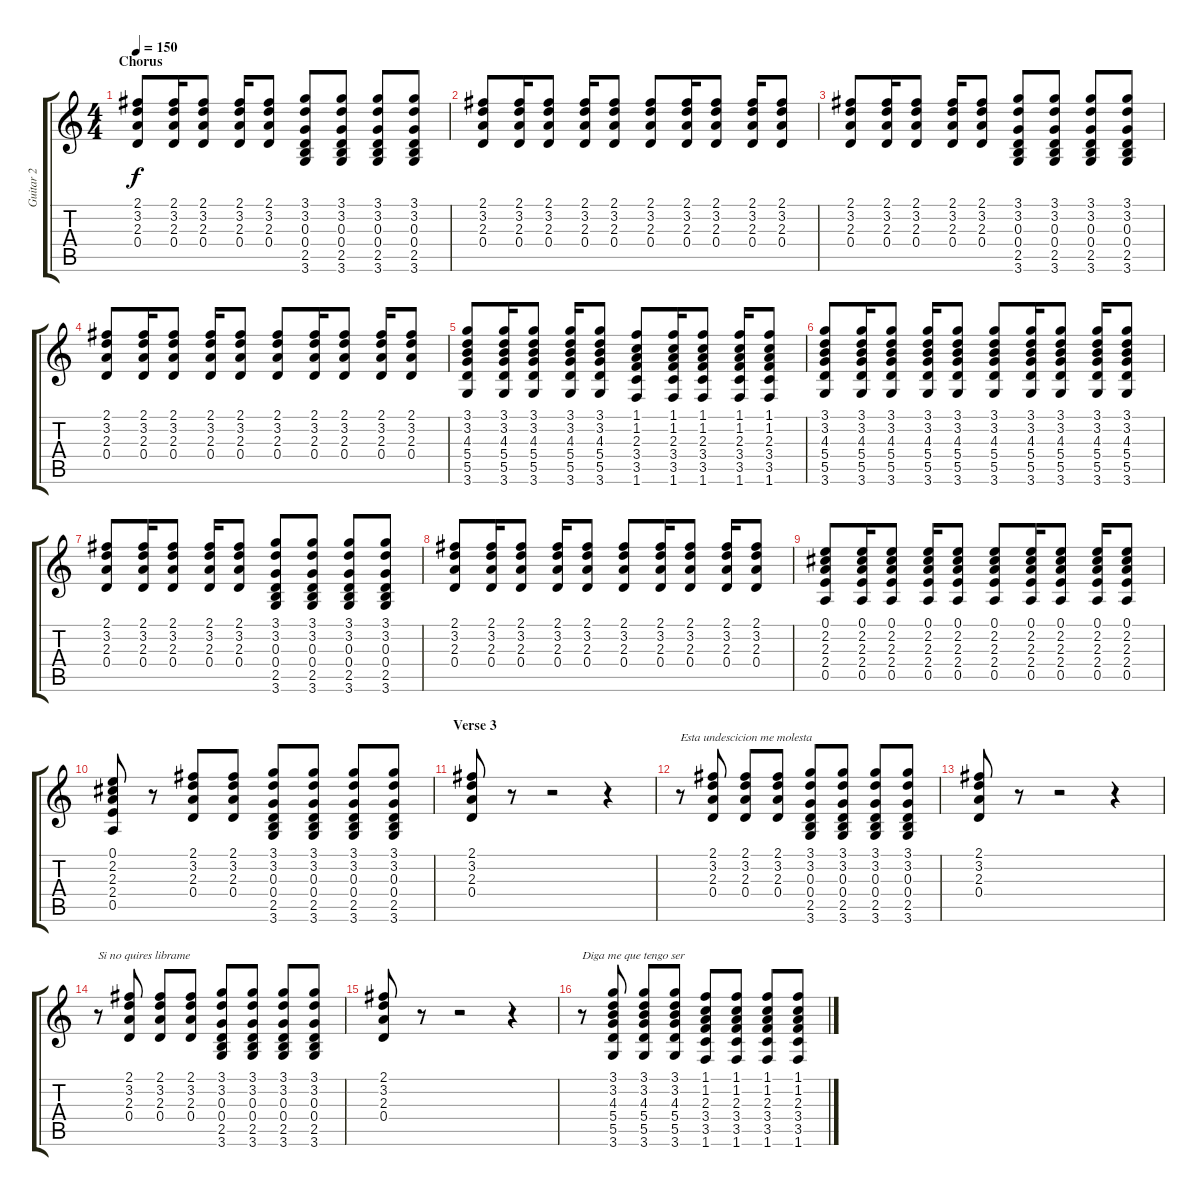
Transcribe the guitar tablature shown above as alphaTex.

\track ("Guitar 2" "Guitar 2") {instrument distortionguitar}
\staff {score tabs}
\tuning (E4 B3 G3 D3 A2 E2) {hide}
\ts (4 4)
\section ("" "Chorus")
\tempo 150
\clef g2
\ks c
(2.1 3.2 2.3 0.4).8{dy f} (2.1 3.2 2.3 0.4).16 (2.1 3.2 2.3 0.4).8 (2.1 3.2 2.3 0.4).16 (2.1 3.2 2.3 0.4).8 (3.1 3.2 0.3 0.4 2.5 3.6).8 (3.1 3.2 0.3 0.4 2.5 3.6).8 (3.1 3.2 0.3 0.4 2.5 3.6).8 (3.1 3.2 0.3 0.4 2.5 3.6).8 |
(2.1 3.2 2.3 0.4).8 (2.1 3.2 2.3 0.4).16 (2.1 3.2 2.3 0.4).8 (2.1 3.2 2.3 0.4).16 (2.1 3.2 2.3 0.4).8 (2.1 3.2 2.3 0.4).8 (2.1 3.2 2.3 0.4).16 (2.1 3.2 2.3 0.4).8 (2.1 3.2 2.3 0.4).16 (2.1 3.2 2.3 0.4).8 |
(2.1 3.2 2.3 0.4).8 (2.1 3.2 2.3 0.4).16 (2.1 3.2 2.3 0.4).8 (2.1 3.2 2.3 0.4).16 (2.1 3.2 2.3 0.4).8 (3.1 3.2 0.3 0.4 2.5 3.6).8 (3.1 3.2 0.3 0.4 2.5 3.6).8 (3.1 3.2 0.3 0.4 2.5 3.6).8 (3.1 3.2 0.3 0.4 2.5 3.6).8 |
(2.1 3.2 2.3 0.4).8 (2.1 3.2 2.3 0.4).16 (2.1 3.2 2.3 0.4).8 (2.1 3.2 2.3 0.4).16 (2.1 3.2 2.3 0.4).8 (2.1 3.2 2.3 0.4).8 (2.1 3.2 2.3 0.4).16 (2.1 3.2 2.3 0.4).8 (2.1 3.2 2.3 0.4).16 (2.1 3.2 2.3 0.4).8 |
(3.1 3.2 4.3 5.4 5.5 3.6).8 (3.1 3.2 4.3 5.4 5.5 3.6).16 (3.1 3.2 4.3 5.4 5.5 3.6).8 (3.1 3.2 4.3 5.4 5.5 3.6).16 (3.1 3.2 4.3 5.4 5.5 3.6).8 (1.1 1.2 2.3 3.4 3.5 1.6).8 (1.1 1.2 2.3 3.4 3.5 1.6).16 (1.1 1.2 2.3 3.4 3.5 1.6).8 (1.1 1.2 2.3 3.4 3.5 1.6).16 (1.1 1.2 2.3 3.4 3.5 1.6).8 |
(3.1 3.2 4.3 5.4 5.5 3.6).8 (3.1 3.2 4.3 5.4 5.5 3.6).16 (3.1 3.2 4.3 5.4 5.5 3.6).8 (3.1 3.2 4.3 5.4 5.5 3.6).16 (3.1 3.2 4.3 5.4 5.5 3.6).8 (3.1 3.2 4.3 5.4 5.5 3.6).8 (3.1 3.2 4.3 5.4 5.5 3.6).16 (3.1 3.2 4.3 5.4 5.5 3.6).8 (3.1 3.2 4.3 5.4 5.5 3.6).16 (3.1 3.2 4.3 5.4 5.5 3.6).8 |
(2.1 3.2 2.3 0.4).8 (2.1 3.2 2.3 0.4).16 (2.1 3.2 2.3 0.4).8 (2.1 3.2 2.3 0.4).16 (2.1 3.2 2.3 0.4).8 (3.1 3.2 0.3 0.4 2.5 3.6).8 (3.1 3.2 0.3 0.4 2.5 3.6).8 (3.1 3.2 0.3 0.4 2.5 3.6).8 (3.1 3.2 0.3 0.4 2.5 3.6).8 |
(2.1 3.2 2.3 0.4).8 (2.1 3.2 2.3 0.4).16 (2.1 3.2 2.3 0.4).8 (2.1 3.2 2.3 0.4).16 (2.1 3.2 2.3 0.4).8 (2.1 3.2 2.3 0.4).8 (2.1 3.2 2.3 0.4).16 (2.1 3.2 2.3 0.4).8 (2.1 3.2 2.3 0.4).16 (2.1 3.2 2.3 0.4).8 |
(0.1 2.2 2.3 2.4 0.5).8 (0.1 2.2 2.3 2.4 0.5).16 (0.1 2.2 2.3 2.4 0.5).8 (0.1 2.2 2.3 2.4 0.5).16 (0.1 2.2 2.3 2.4 0.5).8 (0.1 2.2 2.3 2.4 0.5).8 (0.1 2.2 2.3 2.4 0.5).16 (0.1 2.2 2.3 2.4 0.5).8 (0.1 2.2 2.3 2.4 0.5).16 (0.1 2.2 2.3 2.4 0.5).8 |
(0.1 2.2 2.3 2.4 0.5).8 r.8 (2.1 3.2 2.3 0.4).8 (2.1 3.2 2.3 0.4).8 (3.1 3.2 0.3 0.4 2.5 3.6).8 (3.1 3.2 0.3 0.4 2.5 3.6).8 (3.1 3.2 0.3 0.4 2.5 3.6).8 (3.1 3.2 0.3 0.4 2.5 3.6).8 |
\section ("" "Verse 3")
(2.1 3.2 2.3 0.4).8 r.8 r.2 r.4 |
r.8{txt "Esta undescicion me molesta"} (2.1 3.2 2.3 0.4).8 (2.1 3.2 2.3 0.4).8 (2.1 3.2 2.3 0.4).8 (3.1 3.2 0.3 0.4 2.5 3.6).8 (3.1 3.2 0.3 0.4 2.5 3.6).8 (3.1 3.2 0.3 0.4 2.5 3.6).8 (3.1 3.2 0.3 0.4 2.5 3.6).8 |
(2.1 3.2 2.3 0.4).8 r.8 r.2 r.4 |
r.8{txt "Si no quires librame"} (2.1 3.2 2.3 0.4).8 (2.1 3.2 2.3 0.4).8 (2.1 3.2 2.3 0.4).8 (3.1 3.2 0.3 0.4 2.5 3.6).8 (3.1 3.2 0.3 0.4 2.5 3.6).8 (3.1 3.2 0.3 0.4 2.5 3.6).8 (3.1 3.2 0.3 0.4 2.5 3.6).8 |
(2.1 3.2 2.3 0.4).8 r.8 r.2 r.4 |
r.8{txt "Diga me que tengo ser"} (3.1 3.2 4.3 5.4 5.5 3.6).8 (3.1 3.2 4.3 5.4 5.5 3.6).8 (3.1 3.2 4.3 5.4 5.5 3.6).8 (1.1 1.2 2.3 3.4 3.5 1.6).8 (1.1 1.2 2.3 3.4 3.5 1.6).8 (1.1 1.2 2.3 3.4 3.5 1.6).8 (1.1 1.2 2.3 3.4 3.5 1.6).8
